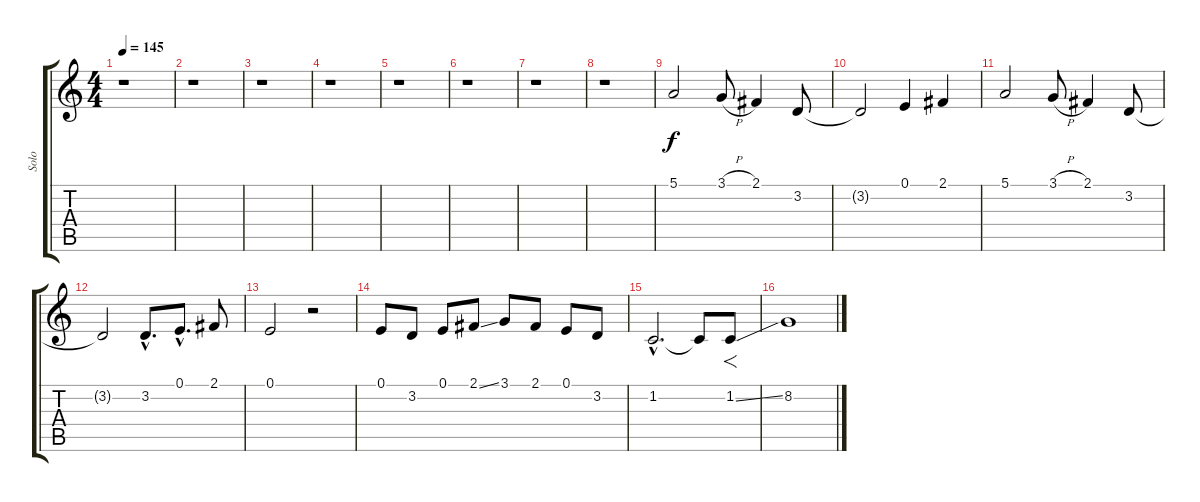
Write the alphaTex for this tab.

\track ("Solo" "Solo") {instrument fiddle}
\staff {score tabs}
\tuning (E4 B3 G3 D3 A2 E2) {hide}
\ts (4 4)
\tempo 145
\clef g2
\ks c
r.1{dy f} |
r.1 |
r.1 |
r.1 |
r.1 |
r.1 |
r.1 |
r.1 |
5.1.2 3.1{h}.8 2.1.4 3.2.8 |
3.2{t}.2 0.1.4 2.1.4 |
5.1.2 3.1{h}.8 2.1.4 3.2.8 |
3.2{t}.2 3.2{hac}.8{d} 0.1{hac}.8{d} 2.1.8 |
0.1.2 r.2 |
0.1.8 3.2.8 0.1.8 2.1{ss}.8 3.1.8 2.1.8 0.1.8 3.2.8 |
1.2{hac}.2{d} 1.2{t}.8 1.2{ss}.8{f} |
8.2.1
